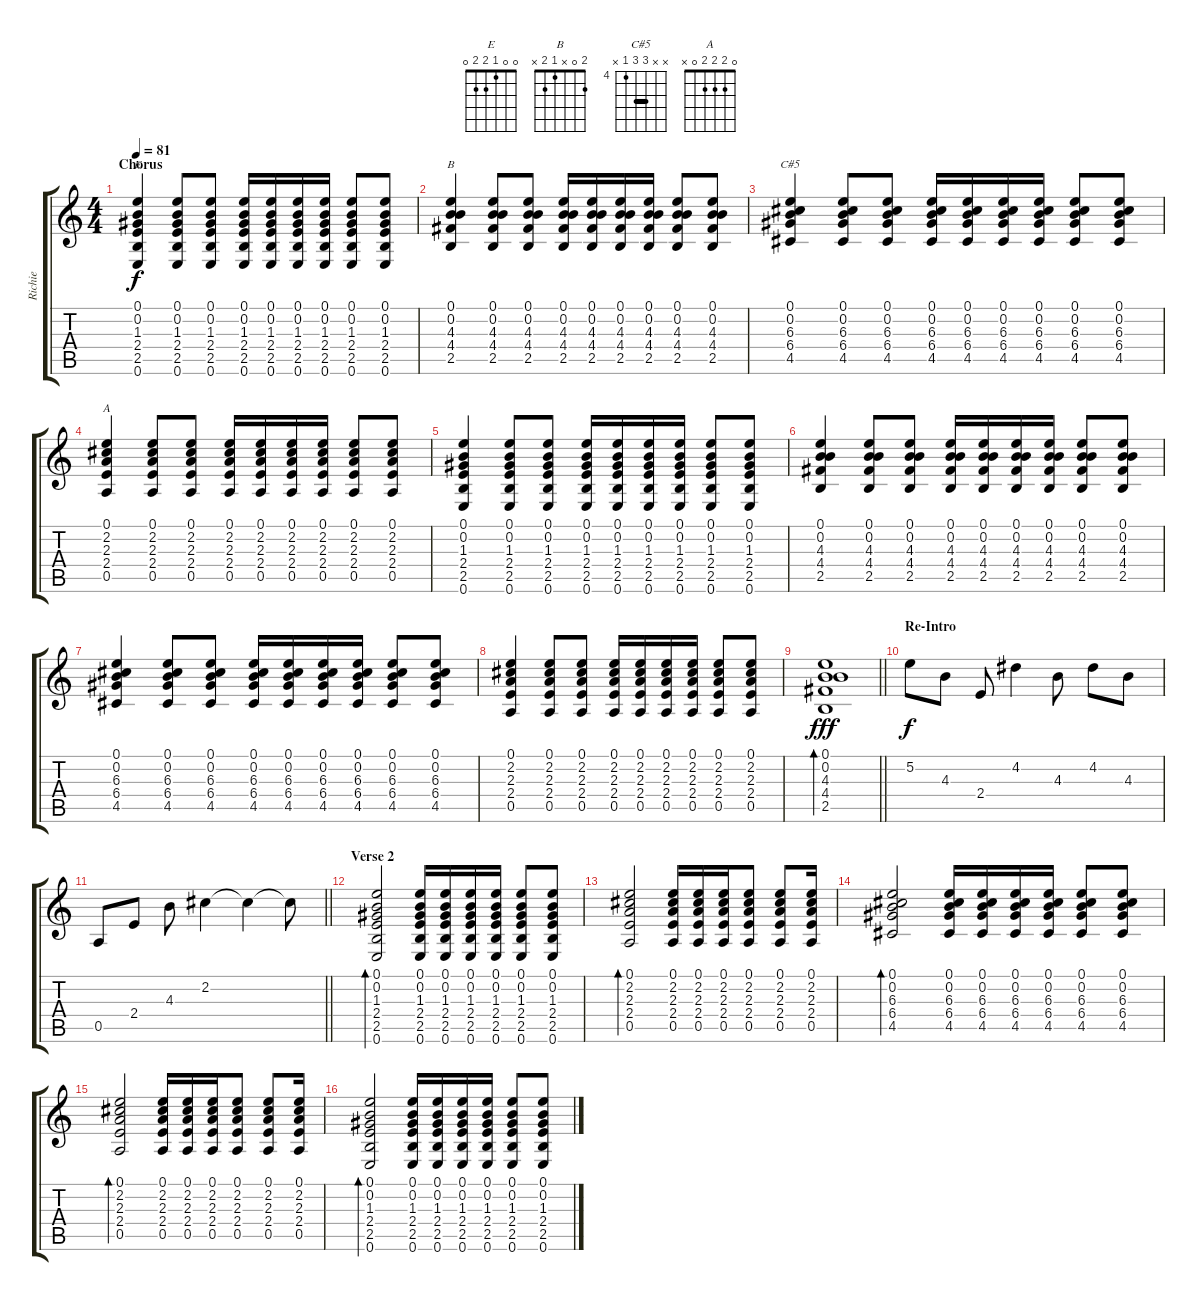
\track ("Richie" "Richie") {instrument electricguitarclean}
\staff {score tabs}
\tuning (E4 B3 G3 D3 A2 E2) {hide}
\chord ("E" 0 0 1 2 2 0)
\chord ("B" 2 0 x 1 2 x)
\chord ("C#5" x x 6 6 4 x) {firstfret 4 barre 6}
\chord ("A" 0 2 2 2 0 x)
\ts (4 4)
\section ("" "Chorus")
\tempo 81
\clef g2
\ks c
(0.1 0.2 1.3 2.4 2.5 0.6).4{ch "E" dy f} (0.1 0.2 1.3 2.4 2.5 0.6).8 (0.1 0.2 1.3 2.4 2.5 0.6).8 (0.1 0.2 1.3 2.4 2.5 0.6).16 (0.1 0.2 1.3 2.4 2.5 0.6).16 (0.1 0.2 1.3 2.4 2.5 0.6).16 (0.1 0.2 1.3 2.4 2.5 0.6).16 (0.1 0.2 1.3 2.4 2.5 0.6).8 (0.1 0.2 1.3 2.4 2.5 0.6).8 |
(0.1 0.2 4.3 4.4 2.5).4{ch "B"} (0.1 0.2 4.3 4.4 2.5).8 (0.1 0.2 4.3 4.4 2.5).8 (0.1 0.2 4.3 4.4 2.5).16 (0.1 0.2 4.3 4.4 2.5).16 (0.1 0.2 4.3 4.4 2.5).16 (0.1 0.2 4.3 4.4 2.5).16 (0.1 0.2 4.3 4.4 2.5).8 (0.1 0.2 4.3 4.4 2.5).8 |
(0.1 0.2 6.3 6.4 4.5).4{ch "C#5"} (0.1 0.2 6.3 6.4 4.5).8 (0.1 0.2 6.3 6.4 4.5).8 (0.1 0.2 6.3 6.4 4.5).16 (0.1 0.2 6.3 6.4 4.5).16 (0.1 0.2 6.3 6.4 4.5).16 (0.1 0.2 6.3 6.4 4.5).16 (0.1 0.2 6.3 6.4 4.5).8 (0.1 0.2 6.3 6.4 4.5).8 |
(0.1 2.2 2.3 2.4 0.5).4{ch "A"} (0.1 2.2 2.3 2.4 0.5).8 (0.1 2.2 2.3 2.4 0.5).8 (0.1 2.2 2.3 2.4 0.5).16 (0.1 2.2 2.3 2.4 0.5).16 (0.1 2.2 2.3 2.4 0.5).16 (0.1 2.2 2.3 2.4 0.5).16 (0.1 2.2 2.3 2.4 0.5).8 (0.1 2.2 2.3 2.4 0.5).8 |
(0.1 0.2 1.3 2.4 2.5 0.6).4 (0.1 0.2 1.3 2.4 2.5 0.6).8 (0.1 0.2 1.3 2.4 2.5 0.6).8 (0.1 0.2 1.3 2.4 2.5 0.6).16 (0.1 0.2 1.3 2.4 2.5 0.6).16 (0.1 0.2 1.3 2.4 2.5 0.6).16 (0.1 0.2 1.3 2.4 2.5 0.6).16 (0.1 0.2 1.3 2.4 2.5 0.6).8 (0.1 0.2 1.3 2.4 2.5 0.6).8 |
(0.1 0.2 4.3 4.4 2.5).4 (0.1 0.2 4.3 4.4 2.5).8 (0.1 0.2 4.3 4.4 2.5).8 (0.1 0.2 4.3 4.4 2.5).16 (0.1 0.2 4.3 4.4 2.5).16 (0.1 0.2 4.3 4.4 2.5).16 (0.1 0.2 4.3 4.4 2.5).16 (0.1 0.2 4.3 4.4 2.5).8 (0.1 0.2 4.3 4.4 2.5).8 |
(0.1 0.2 6.3 6.4 4.5).4 (0.1 0.2 6.3 6.4 4.5).8 (0.1 0.2 6.3 6.4 4.5).8 (0.1 0.2 6.3 6.4 4.5).16 (0.1 0.2 6.3 6.4 4.5).16 (0.1 0.2 6.3 6.4 4.5).16 (0.1 0.2 6.3 6.4 4.5).16 (0.1 0.2 6.3 6.4 4.5).8 (0.1 0.2 6.3 6.4 4.5).8 |
(0.1 2.2 2.3 2.4 0.5).4 (0.1 2.2 2.3 2.4 0.5).8 (0.1 2.2 2.3 2.4 0.5).8 (0.1 2.2 2.3 2.4 0.5).16 (0.1 2.2 2.3 2.4 0.5).16 (0.1 2.2 2.3 2.4 0.5).16 (0.1 2.2 2.3 2.4 0.5).16 (0.1 2.2 2.3 2.4 0.5).8 (0.1 2.2 2.3 2.4 0.5).8 |
\barLineRight lightlight
(0.1 0.2 4.3 4.4 2.5).1{bd 120 dy fff} |
\section ("" "Re-Intro")
5.2.8{dy f} 4.3.8 2.4.8 4.2.4 4.3.8 4.2.8 4.3.8 |
\barLineRight lightlight
0.5.8 2.4.8 4.3.8 2.2.4 2.2{t}.4 2.2{t}.8 |
\section ("" "Verse 2")
(0.1 0.2 1.3 2.4 2.5 0.6).2{bd 120} (0.1 0.2 1.3 2.4 2.5 0.6).16 (0.1 0.2 1.3 2.4 2.5 0.6).16 (0.1 0.2 1.3 2.4 2.5 0.6).16 (0.1 0.2 1.3 2.4 2.5 0.6).16 (0.1 0.2 1.3 2.4 2.5 0.6).8 (0.1 0.2 1.3 2.4 2.5 0.6).8 |
(0.1 2.2 2.3 2.4 0.5).2{bd 120} (0.1 2.2 2.3 2.4 0.5).16 (0.1 2.2 2.3 2.4 0.5).16 (0.1 2.2 2.3 2.4 0.5).16 (0.1 2.2 2.3 2.4 0.5).8 (0.1 2.2 2.3 2.4 0.5).8 (0.1 2.2 2.3 2.4 0.5).16 |
(0.1 0.2 6.3 6.4 4.5).2{bd 120} (0.1 0.2 6.3 6.4 4.5).16 (0.1 0.2 6.3 6.4 4.5).16 (0.1 0.2 6.3 6.4 4.5).16 (0.1 0.2 6.3 6.4 4.5).16 (0.1 0.2 6.3 6.4 4.5).8 (0.1 0.2 6.3 6.4 4.5).8 |
(0.1 2.2 2.3 2.4 0.5).2{bd 120} (0.1 2.2 2.3 2.4 0.5).16 (0.1 2.2 2.3 2.4 0.5).16 (0.1 2.2 2.3 2.4 0.5).16 (0.1 2.2 2.3 2.4 0.5).8 (0.1 2.2 2.3 2.4 0.5).8 (0.1 2.2 2.3 2.4 0.5).16 |
(0.1 0.2 1.3 2.4 2.5 0.6).2{bd 120} (0.1 0.2 1.3 2.4 2.5 0.6).16 (0.1 0.2 1.3 2.4 2.5 0.6).16 (0.1 0.2 1.3 2.4 2.5 0.6).16 (0.1 0.2 1.3 2.4 2.5 0.6).16 (0.1 0.2 1.3 2.4 2.5 0.6).8 (0.1 0.2 1.3 2.4 2.5 0.6).8
